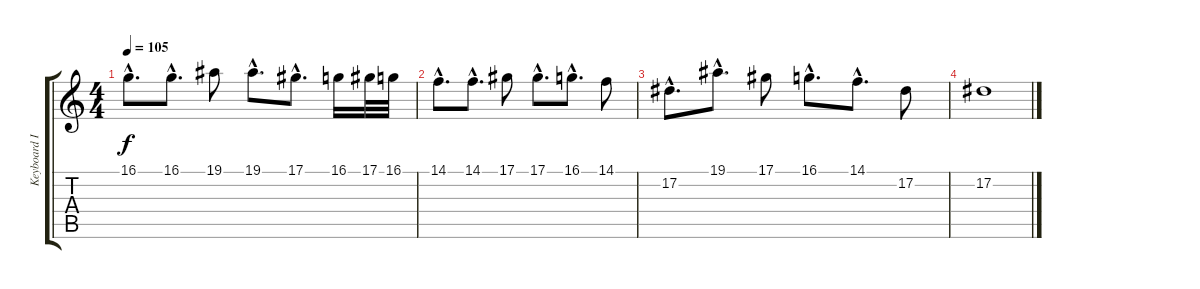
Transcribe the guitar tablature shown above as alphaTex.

\track ("Keyboard I" "Keyboard I") {instrument lead1square}
\staff {score tabs}
\tuning (Eb4 Bb3 Gb3 Db3 Ab2 Eb2) {hide}
\ts (4 4)
\tempo 105
\clef g2
\ks c
16.1{hac}.8{d dy f} 16.1{hac}.8{d} 19.1.8 19.1{hac}.8{d} 17.1{hac}.8{d} 16.1.16 17.1.32 16.1.32 |
14.1{hac}.8{d} 14.1{hac}.8{d} 17.1.8 17.1{hac}.8{d} 16.1{hac}.8{d} 14.1.8 |
17.2{hac}.8{d} 19.1{hac}.8{d} 17.1.8 16.1{hac}.8{d} 14.1{hac}.8{d} 17.2.8 |
17.2.1
